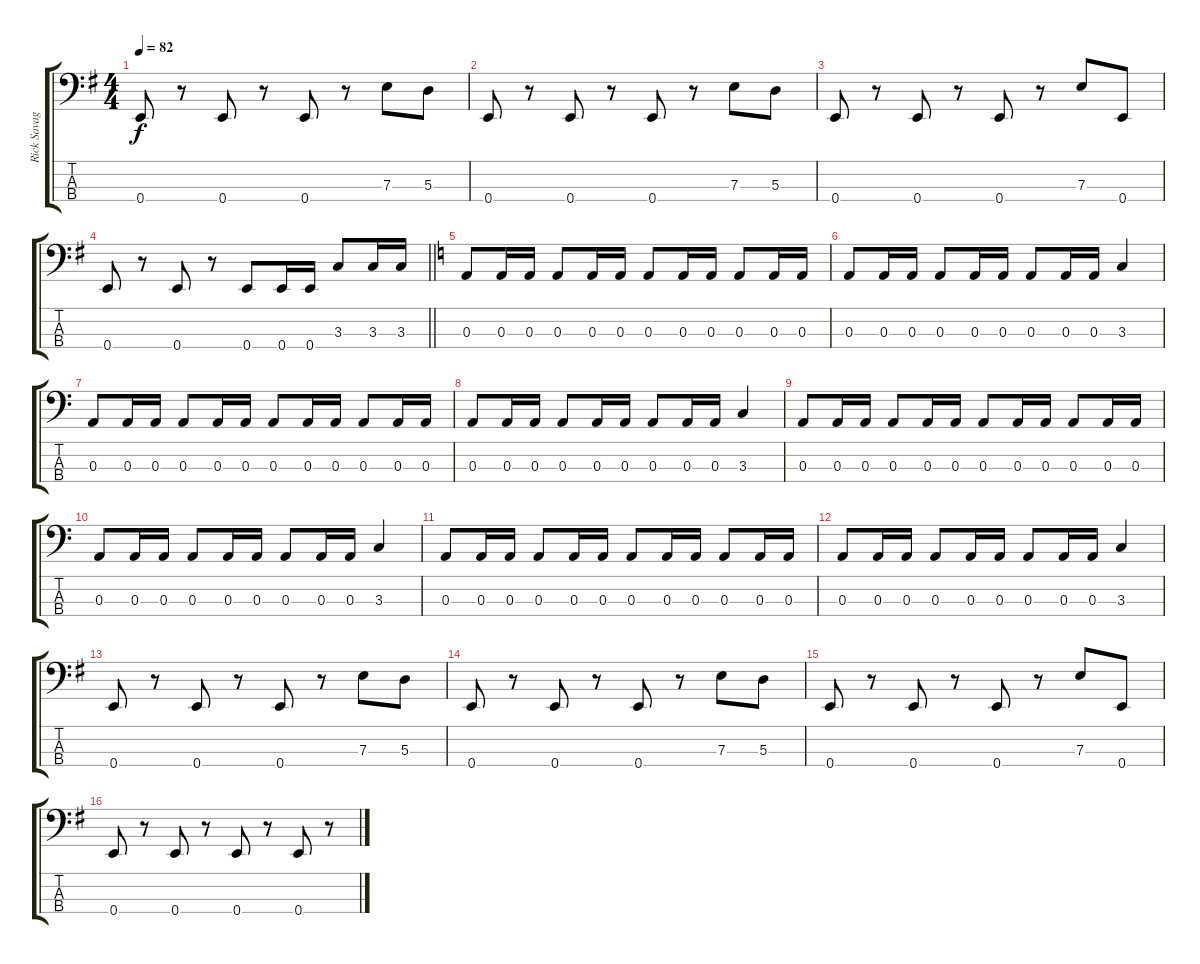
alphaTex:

\track ("Rick Savage" "Rick Savag") {instrument electricbasspick}
\staff {score tabs}
\tuning (G2 D2 A1 E1) {hide}
\ts (4 4)
\tempo 82
\clef f4
\ks eminor
0.4.8{dy f} r.8 0.4.8 r.8 0.4.8 r.8 7.3.8 5.3.8 |
0.4.8 r.8 0.4.8 r.8 0.4.8 r.8 7.3.8 5.3.8 |
0.4.8 r.8 0.4.8 r.8 0.4.8 r.8 7.3.8 0.4.8 |
\barLineRight lightlight
0.4.8 r.8 0.4.8 r.8 0.4.8 0.4.16 0.4.16 3.3.8 3.3.16 3.3.16 |
\ks aminor
0.3.8 0.3.16 0.3.16 0.3.8 0.3.16 0.3.16 0.3.8 0.3.16 0.3.16 0.3.8 0.3.16 0.3.16 |
0.3.8 0.3.16 0.3.16 0.3.8 0.3.16 0.3.16 0.3.8 0.3.16 0.3.16 3.3.4 |
0.3.8 0.3.16 0.3.16 0.3.8 0.3.16 0.3.16 0.3.8 0.3.16 0.3.16 0.3.8 0.3.16 0.3.16 |
0.3.8 0.3.16 0.3.16 0.3.8 0.3.16 0.3.16 0.3.8 0.3.16 0.3.16 3.3.4 |
0.3.8 0.3.16 0.3.16 0.3.8 0.3.16 0.3.16 0.3.8 0.3.16 0.3.16 0.3.8 0.3.16 0.3.16 |
0.3.8 0.3.16 0.3.16 0.3.8 0.3.16 0.3.16 0.3.8 0.3.16 0.3.16 3.3.4 |
0.3.8 0.3.16 0.3.16 0.3.8 0.3.16 0.3.16 0.3.8 0.3.16 0.3.16 0.3.8 0.3.16 0.3.16 |
0.3.8 0.3.16 0.3.16 0.3.8 0.3.16 0.3.16 0.3.8 0.3.16 0.3.16 3.3.4 |
\ks eminor
0.4.8 r.8 0.4.8 r.8 0.4.8 r.8 7.3.8 5.3.8 |
0.4.8 r.8 0.4.8 r.8 0.4.8 r.8 7.3.8 5.3.8 |
0.4.8 r.8 0.4.8 r.8 0.4.8 r.8 7.3.8 0.4.8 |
0.4.8 r.8 0.4.8 r.8 0.4.8 r.8 0.4.8 r.8
